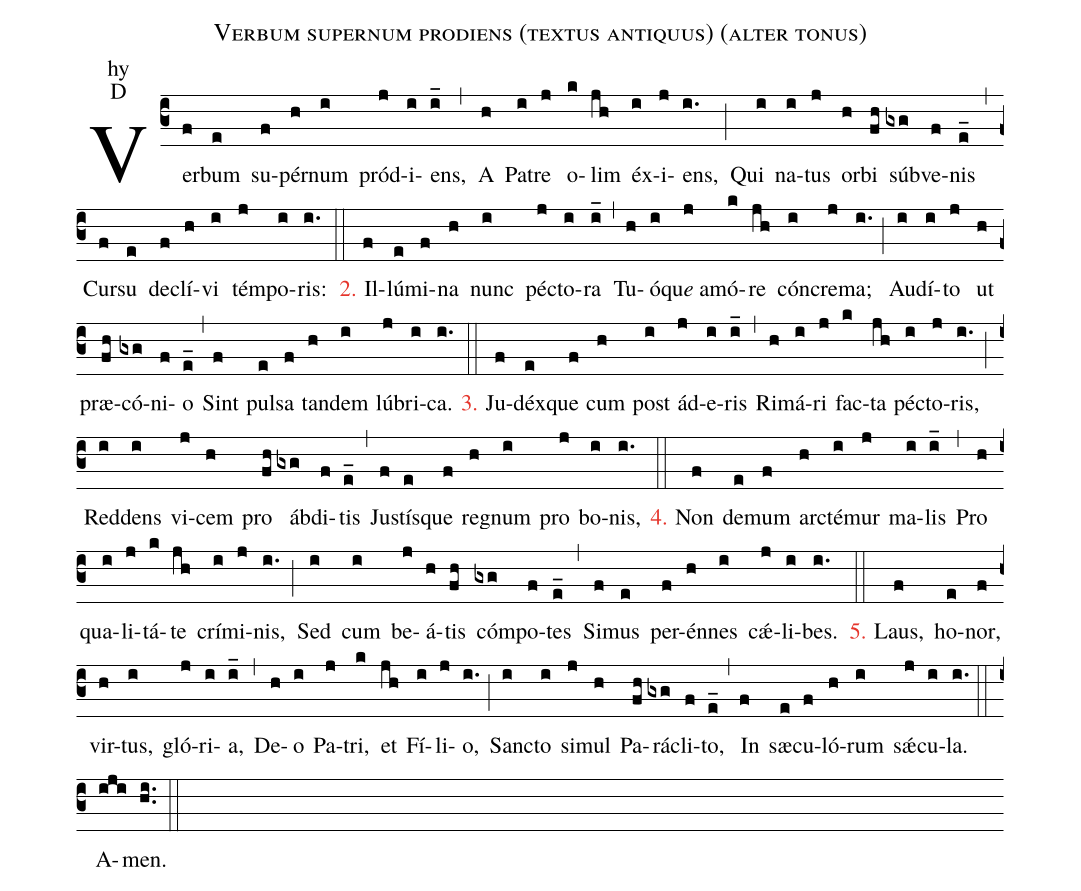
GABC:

name:Verbum supernum prodiens (textus antiquus) (alter tonus);
office-part:hy;
mode:D;
%%
(c3) Ver(f)bum(e) su(f)pér(h)num(i) pród(j)i(i)ens,(i_) (,)
A(h) Pa(i)tre(j) o(k)lim(jh) éx(i)i(j)ens,(i.) (;)
Qui(i) na(i)tus(j) or(h)bi(fh) súb(gxg)ve(f)nis(e_) (,)
Cur(f)su(e) de(f)clí(h)vi(i) tém(j)po(i)ris:(i.) (::)

<c>2.</c> Il(f)lú(e)mi(f)na(h) nunc(i) péc(j)to(i)ra(i_) (,)
Tu(h)ó(i)qu<i>e</i> a(j)mó(k)re(jh) cón(i)cre(j)ma;(i.) (;)
Au(i)dí(i)to(j) ut(h) præ(fh)có(gxg)ni(f)o(e_) (,)
Sint(f) pul(e)sa(f) tan(h)dem(i) lú(j)bri(i)ca.(i.) (::)

<c>3.</c> Ju(f)déx(e)que(f) cum(h) post(i) ád(j)e(i)ris(i_) (,)
Ri(h)má(i)ri(j) fac(k)ta(jh) péc(i)to(j)ris,(i.) (;)
Red(i)dens(i) vi(j)cem(h) pro(fh) áb(gxg)di(f)tis(e_) (,)
Ju(f)stís(e)que(f) re(h)gnum(i) pro(j) bo(i)nis,(i.) (::)

<c>4.</c> Non(f) de(e)mum(f) arc(h)té(i)mur(j) ma(i)lis(i_) (,)
Pro(h) qua(i)li(j)tá(k)te(jh) crí(i)mi(j)nis,(i.) (;)
Sed(i) cum(i) be(j)á(h)tis(fh) cóm(gxg)po(f)tes(e_) (,)
Si(f)mus(e) per(f)én(h)nes(i) cǽ(j)li(i)bes.(i.) (::)

<c>5.</c> Laus,(f) ho(e)nor,(f) vir(h)tus,(i) gló(j)ri(i)a,(i_) (,)
De(h)o(i) Pa(j)tri,(k) et(jh) Fí(i)li(j)o,(i.) (;)
Sanc(i)to(i) si(j)mul(h) Pa(fh)rá(gxg)cli(f)to,(e_) (,)
In(f) sæ(e)cu(f)ló(h)rum(i) sǽ(j)cu(i)la.(i.) (::)

A(iji)men.(hi..) (::)
